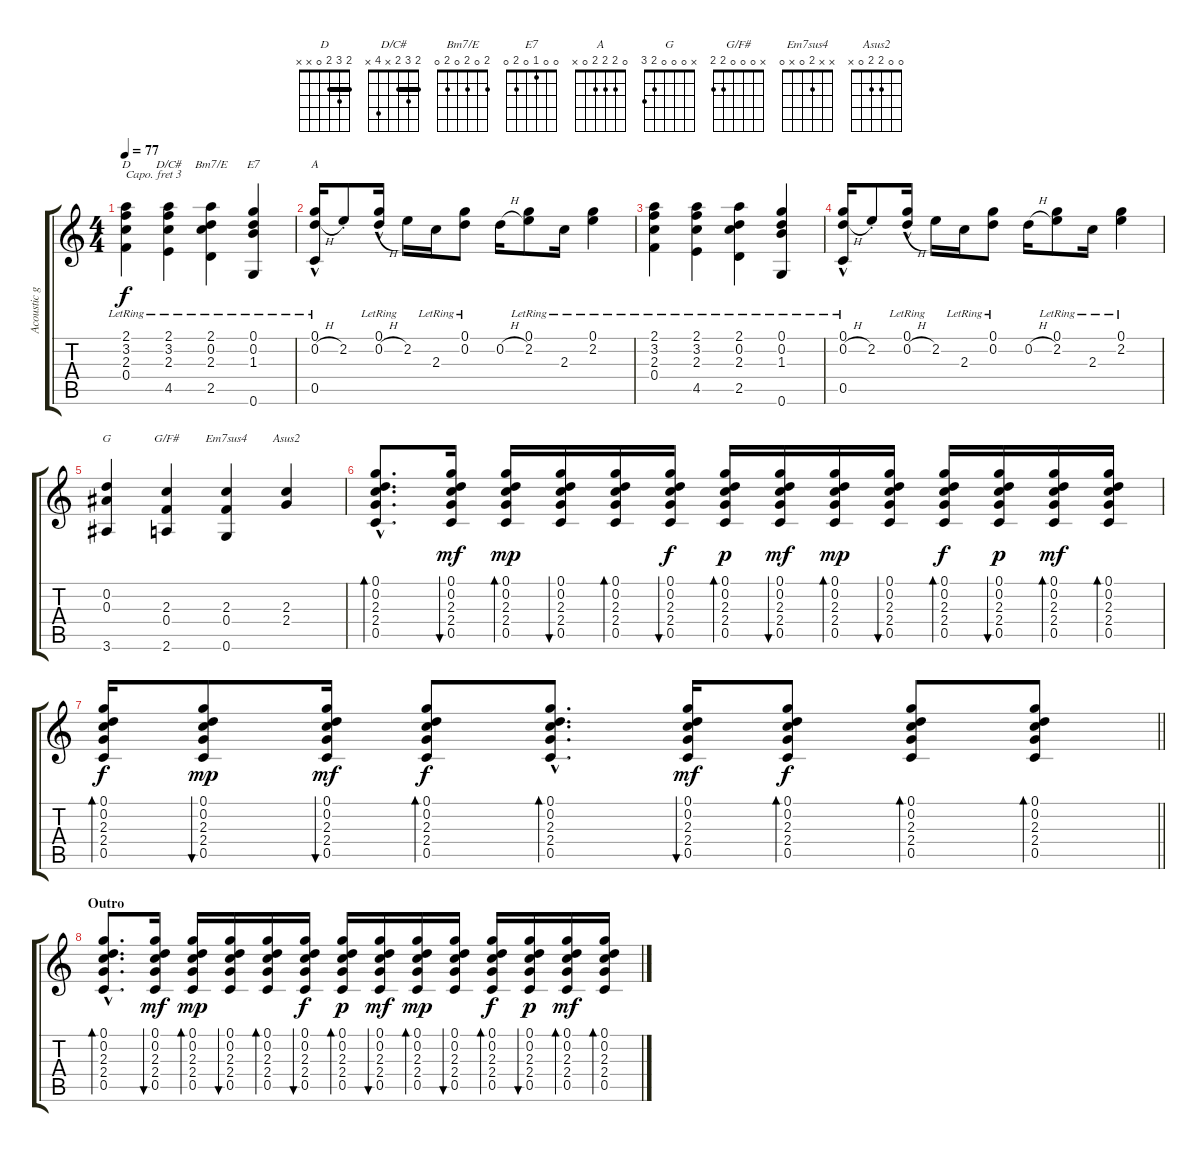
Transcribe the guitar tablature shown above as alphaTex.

\track ("Acoustic guitar (Capo III) - JT" "Acoustic g") {instrument acousticguitarsteel}
\staff {score tabs}
\capo 3
\tuning (E4 B3 G3 D3 A2 E2) {hide}
\chord ("D" 2 3 2 0 x x) {barre 2}
\chord ("D/C#" 2 3 2 x 4 x) {barre 2}
\chord ("Bm7/E" 2 0 2 0 2 0)
\chord ("E7" 0 0 1 0 2 0)
\chord ("A" 0 2 2 2 0 x)
\chord ("G" x 0 0 0 2 3)
\chord ("G/F#" x 0 0 0 2 2)
\chord ("Em7sus4" x x 2 0 x 0)
\chord ("Asus2" 0 0 2 2 0 x)
\ts (4 4)
\tempo 77
\clef g2
\ks c
(2.1{lr} 3.2{lr} 2.3{lr} 0.4{lr}).4{ch "D" dy f} (2.1{lr} 3.2{lr} 2.3{lr} 4.5{lr}).4{ch "D/C#"} (2.1{lr} 0.2{lr} 2.3{lr} 2.5{lr}).4{ch "Bm7/E"} (0.1{lr} 0.2{lr} 1.3 0.6).4{ch "E7"} |
(0.1{hac lr} 0.2{h} 0.5{lr}).16{ch "A"} 2.2{st}.8 (0.1{hac lr} 0.2{h}).16 2.2.16 2.3{lr}.16 (0.1{lr} 0.2{lr}).8 0.2{h}.16 (0.1{lr} 2.2).8 2.3{lr}.16 (0.1{lr} 2.2{lr}).4 |
(2.1{lr} 3.2{lr} 2.3{lr} 0.4{lr}).4 (2.1{lr} 3.2{lr} 2.3{lr} 4.5{lr}).4 (2.1{lr} 0.2{lr} 2.3{lr} 2.5{lr}).4 (0.1{lr} 0.2{lr} 1.3 0.6).4 |
(0.1{hac lr} 0.2{h} 0.5{lr}).16 2.2{st}.8 (0.1{hac lr} 0.2{h}).16 2.2.16 2.3{lr}.16 (0.1{lr} 0.2{lr}).8 0.2{h}.16 (0.1{lr} 2.2).8 2.3{lr}.16 (0.1{lr} 2.2{lr}).4 |
(0.2 0.3 3.6).4{ch "G"} (2.3 0.4 2.6).4{ch "G/F#"} (2.3 0.4 0.6).4{ch "Em7sus4"} (2.3 2.4).4{ch "Asus2"} |
(0.1{hac} 0.2{hac} 2.3{hac} 2.4{hac} 0.5{hac}).8{d bd 30 volume 7} (0.1 0.2 2.3 2.4 0.5).16{bu 30 dy mf} (0.1 0.2 2.3 2.4 0.5).16{bd 30 dy mp} (0.1 0.2 2.3 2.4 0.5).16{bu 30} (0.1 0.2 2.3 2.4 0.5).16{bd 30} (0.1 0.2 2.3 2.4 0.5).16{bu 30 dy f} (0.1 0.2 2.3 2.4 0.5).16{bd 30 dy p} (0.1 0.2 2.3 2.4 0.5).16{bu 30 dy mf} (0.1 0.2 2.3 2.4 0.5).16{bd 30 dy mp} (0.1 0.2 2.3 2.4 0.5).16{bu 30} (0.1 0.2 2.3 2.4 0.5).16{bd 30 dy f} (0.1 0.2 2.3 2.4 0.5).16{bu 30 dy p} (0.1 0.2 2.3 2.4 0.5).16{bd 30 dy mf} (0.1 0.2 2.3 2.4 0.5).16{bd 30} |
\barLineRight lightlight
(0.1 0.2 2.3 2.4 0.5).16{bd 30 dy f} (0.1 0.2 2.3 2.4 0.5).8{bu 30 dy mp} (0.1 0.2 2.3 2.4 0.5).16{bu 30 dy mf} (0.1 0.2 2.3 2.4 0.5).8{bd 30 dy f} (0.1{hac} 0.2{hac} 2.3{hac} 2.4{hac} 0.5{hac}).8{d bd 30} (0.1 0.2 2.3 2.4 0.5).16{bu 30 dy mf} (0.1 0.2 2.3 2.4 0.5).8{bd 30 dy f} (0.1 0.2 2.3 2.4 0.5).8{bd 30} (0.1 0.2 2.3 2.4 0.5).8{bd 30} |
\section ("" "Outro")
(0.1{hac} 0.2{hac} 2.3{hac} 2.4{hac} 0.5{hac}).8{d bd 30} (0.1 0.2 2.3 2.4 0.5).16{bu 30 dy mf} (0.1 0.2 2.3 2.4 0.5).16{bd 30 dy mp} (0.1 0.2 2.3 2.4 0.5).16{bu 30} (0.1 0.2 2.3 2.4 0.5).16{bd 30} (0.1 0.2 2.3 2.4 0.5).16{bu 30 dy f} (0.1 0.2 2.3 2.4 0.5).16{bd 30 dy p} (0.1 0.2 2.3 2.4 0.5).16{bu 30 dy mf} (0.1 0.2 2.3 2.4 0.5).16{bd 30 dy mp} (0.1 0.2 2.3 2.4 0.5).16{bu 30} (0.1 0.2 2.3 2.4 0.5).16{bd 30 dy f} (0.1 0.2 2.3 2.4 0.5).16{bu 30 dy p} (0.1 0.2 2.3 2.4 0.5).16{bd 30 dy mf} (0.1 0.2 2.3 2.4 0.5).16{bd 30}
